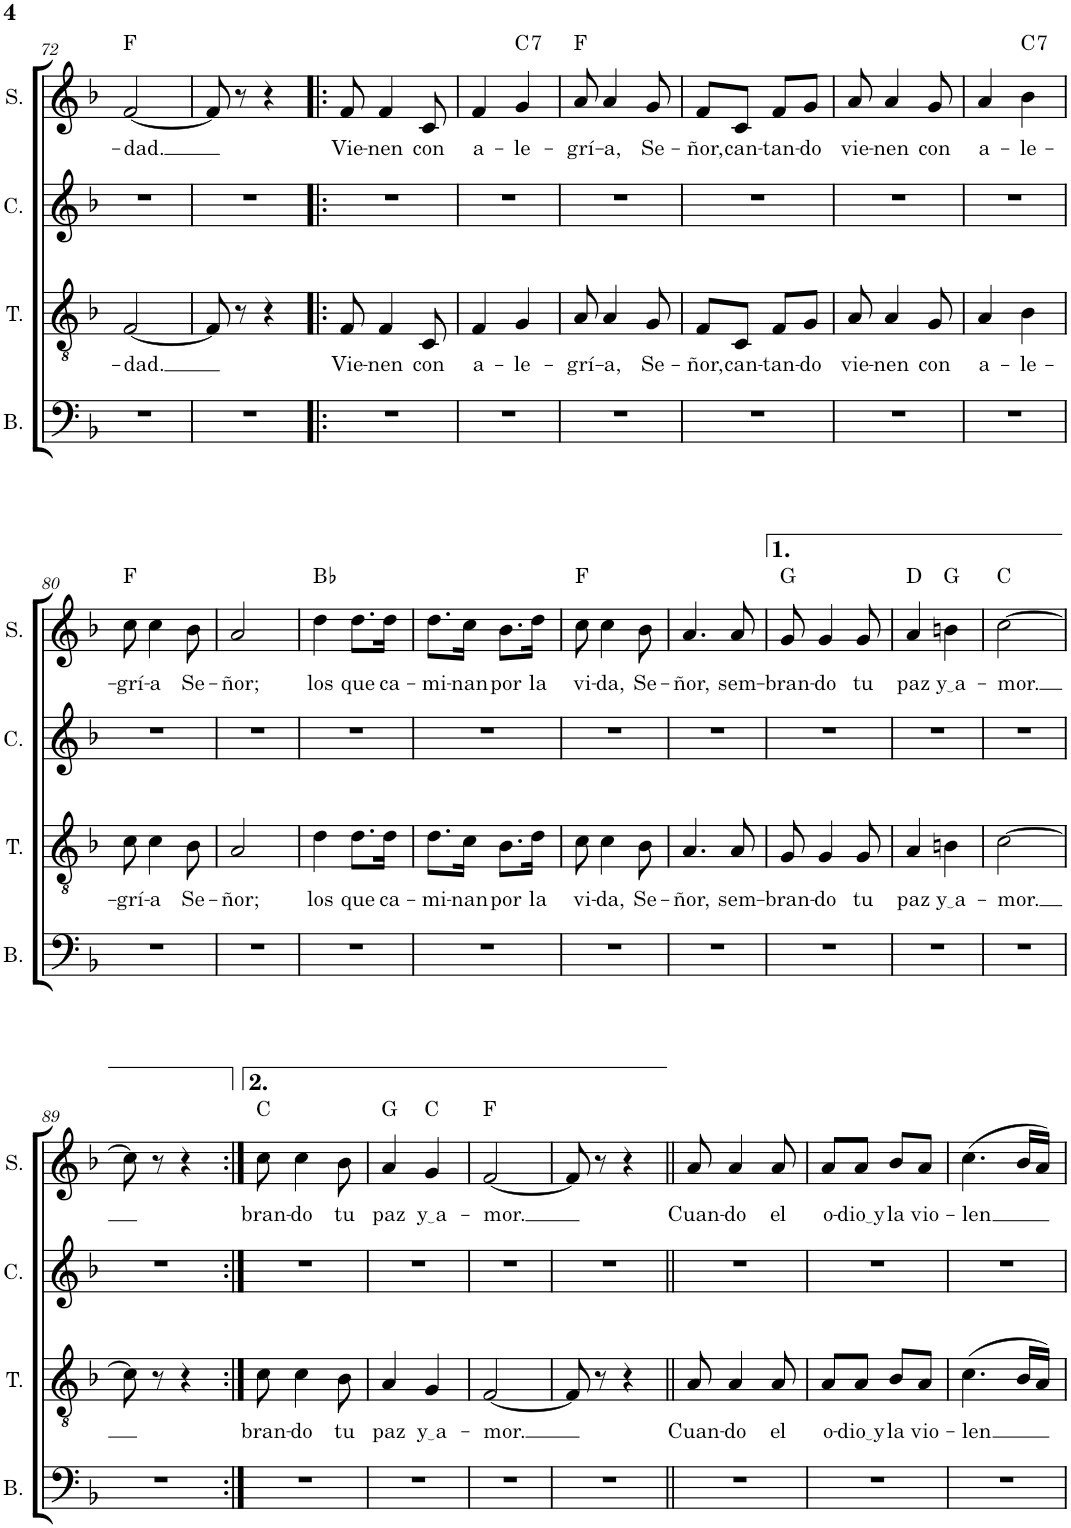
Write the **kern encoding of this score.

**kern	**kern	**text	**kern	**kern	**text	**harte
*part4	*part3	*part3	*part2	*part1	*part1	*part1
*staff4	*staff3	*staff3	*staff2	*staff1	*staff1	*
*I"Bajo	*I"Tenor	*	*I"Contralto	*I"Soprano	*	*
*I'B.	*I'T.	*	*I'C.	*I'S.	*	*
!!LO:PB:g=z
*clefF4	*clefGv2	*	*clefG2	*clefG2	*	*
*k[b-]	*k[b-]	*	*k[b-]	*k[b-]	*	*
*M2/4	*M2/4	*	*M2/4	*M2/4	*	*
=72	=72	=72	=72	=72	=72	=72
!	!	!LO:LY:b	!	!	!LO:LY:b	!
2r	[2F/	-dad.	2r	[2f/	-dad.	F:maj
=73	=73	=73	=73	=73	=73	=73
2r	8F/]	.	2r	8f/]	.	.
.	8r	.	.	8r	.	.
.	4r	.	.	4r	.	.
=74!|:	=74!|:	=74!|:	=74!|:	=74!|:	=74!|:	=74!|:
!	!	!LO:LY:b	!	!	!LO:LY:b	!
2r	8F/	Vie-	2r	8f/	Vie-	.
!	!	!LO:LY:b	!	!	!LO:LY:b	!
.	4F/	-nen	.	4f/	-nen	.
!	!	!LO:LY:b	!	!	!LO:LY:b	!
.	8C/	con	.	8c/	con	.
=75	=75	=75	=75	=75	=75	=75
!	!	!LO:LY:b	!	!	!LO:LY:b	!
2r	4F/	a-	2r	4f/	a-	.
!	!	!LO:LY:b	!	!	!LO:LY:b	!LO:H:kt=7
.	4G/	-le-	.	4g/	-le-	C:7
=76	=76	=76	=76	=76	=76	=76
!	!	!LO:LY:b	!	!	!LO:LY:b	!
2r	8A/	-grí-	2r	8a/	-grí-	F:maj
!	!	!LO:LY:b	!	!	!LO:LY:b	!
.	4A/	-a,	.	4a/	-a,	.
!	!	!LO:LY:b	!	!	!LO:LY:b	!
.	8G/	Se-	.	8g/	Se-	.
=77	=77	=77	=77	=77	=77	=77
!	!	!LO:LY:b	!	!	!LO:LY:b	!
2r	8F/L	-ñor,	2r	8f/L	-ñor,	.
!	!	!LO:LY:b	!	!	!LO:LY:b	!
.	8C/J	can-	.	8c/J	can-	.
!	!	!LO:LY:b	!	!	!LO:LY:b	!
.	8F/L	-tan-	.	8f/L	-tan-	.
!	!	!LO:LY:b	!	!	!LO:LY:b	!
.	8G/J	-do	.	8g/J	-do	.
=78	=78	=78	=78	=78	=78	=78
!	!	!LO:LY:b	!	!	!LO:LY:b	!
2r	8A/	vie-	2r	8a/	vie-	.
!	!	!LO:LY:b	!	!	!LO:LY:b	!
.	4A/	-nen	.	4a/	-nen	.
!	!	!LO:LY:b	!	!	!LO:LY:b	!
.	8G/	con	.	8g/	con	.
=79	=79	=79	=79	=79	=79	=79
!	!	!LO:LY:b	!	!	!LO:LY:b	!
2r	4A/	a-	2r	4a/	a-	.
!	!	!LO:LY:b	!	!	!LO:LY:b	!LO:H:kt=7
.	4B-\	-le-	.	4b-\	-le-	C:7
!!LO:LB:g=z
=80	=80	=80	=80	=80	=80	=80
!	!	!LO:LY:b	!	!	!LO:LY:b	!
2r	8c\	-grí-	2r	8cc\	-grí-	F:maj
!	!	!LO:LY:b	!	!	!LO:LY:b	!
.	4c\	-a	.	4cc\	-a	.
!	!	!LO:LY:b	!	!	!LO:LY:b	!
.	8B-\	Se-	.	8b-\	Se-	.
=81	=81	=81	=81	=81	=81	=81
!	!	!LO:LY:b	!	!	!LO:LY:b	!
2r	2A/	-ñor;	2r	2a/	-ñor;	.
=82	=82	=82	=82	=82	=82	=82
!	!	!LO:LY:b	!	!	!LO:LY:b	!
2r	4d\	los	2r	4dd\	los	Bb:maj
!	!	!LO:LY:b	!	!	!LO:LY:b	!
.	8.d\L	que	.	8.dd\L	que	.
!	!	!LO:LY:b	!	!	!LO:LY:b	!
.	16d\Jk	ca-	.	16dd\Jk	ca-	.
=83	=83	=83	=83	=83	=83	=83
!	!	!LO:LY:b	!	!	!LO:LY:b	!
2r	8.d\L	-mi-	2r	8.dd\L	-mi-	.
!	!	!LO:LY:b	!	!	!LO:LY:b	!
.	16c\Jk	-nan	.	16cc\Jk	-nan	.
!	!	!LO:LY:b	!	!	!LO:LY:b	!
.	8.B-\L	por	.	8.b-\L	por	.
!	!	!LO:LY:b	!	!	!LO:LY:b	!
.	16d\Jk	la	.	16dd\Jk	la	.
=84	=84	=84	=84	=84	=84	=84
!	!	!LO:LY:b	!	!	!LO:LY:b	!
2r	8c\	vi-	2r	8cc\	vi-	F:maj
!	!	!LO:LY:b	!	!	!LO:LY:b	!
.	4c\	-da,	.	4cc\	-da,	.
!	!	!LO:LY:b	!	!	!LO:LY:b	!
.	8B-\	Se-	.	8b-\	Se-	.
=85	=85	=85	=85	=85	=85	=85
!	!	!LO:LY:b	!	!	!LO:LY:b	!
2r	4.A/	-ñor,	2r	4.a/	-ñor,	.
!	!	!LO:LY:b	!	!	!LO:LY:b	!
.	8A/	sem-	.	8a/	sem-	.
=86	=86	=86	=86	=86	=86	=86
!	!	!LO:LY:b	!	!	!LO:LY:b	!
2r	8G/	-bran-	2r	8g/	-bran-	G:maj
!	!	!LO:LY:b	!	!	!LO:LY:b	!
.	4G/	-do	.	4g/	-do	.
!	!	!LO:LY:b	!	!	!LO:LY:b	!
.	8G/	tu	.	8g/	tu	.
=87	=87	=87	=87	=87	=87	=87
!	!	!LO:LY:b	!	!	!LO:LY:b	!
2r	4A/	paz	2r	4a/	paz	D:maj
!	!	!LO:LY:b	!	!	!LO:LY:b	!
.	4Bn\	y a	.	4bn\	y a	G:maj
=88	=88	=88	=88	=88	=88	=88
!	!	!LO:LY:b	!	!	!LO:LY:b	!
2r	[2c\	-mor.	2r	[2cc\	-mor.	C:maj
!!LO:LB:g=z
=89	=89	=89	=89	=89	=89	=89
2r	8c\]	.	2r	8cc\]	.	.
.	8r	.	.	8r	.	.
.	4r	.	.	4r	.	.
=90:|!	=90:|!	=90:|!	=90:|!	=90:|!	=90:|!	=90:|!
!	!	!LO:LY:b	!	!	!LO:LY:b	!
2r	8c\	-bran-	2r	8cc\	-bran-	C:maj
!	!	!LO:LY:b	!	!	!LO:LY:b	!
.	4c\	-do	.	4cc\	-do	.
!	!	!LO:LY:b	!	!	!LO:LY:b	!
.	8B-\	tu	.	8b-\	tu	.
=91	=91	=91	=91	=91	=91	=91
!	!	!LO:LY:b	!	!	!LO:LY:b	!
2r	4A/	paz	2r	4a/	paz	G:maj
!	!	!LO:LY:b	!	!	!LO:LY:b	!
.	4G/	y a	.	4g/	y a	C:maj
=92	=92	=92	=92	=92	=92	=92
!	!	!LO:LY:b	!	!	!LO:LY:b	!
2r	[2F/	-mor.	2r	[2f/	-mor.	F:maj
=93	=93	=93	=93	=93	=93	=93
2r	8F/]	.	2r	8f/]	.	.
.	8r	.	.	8r	.	.
.	4r	.	.	4r	.	.
=94||	=94||	=94||	=94||	=94||	=94||	=94||
!	!	!LO:LY:b	!	!	!LO:LY:b	!
2r	8A/	Cuan-	2r	8a/	Cuan-	.
!	!	!LO:LY:b	!	!	!LO:LY:b	!
.	4A/	-do	.	4a/	-do	.
!	!	!LO:LY:b	!	!	!LO:LY:b	!
.	8A/	el	.	8a/	el	.
=95	=95	=95	=95	=95	=95	=95
!	!	!LO:LY:b	!	!	!LO:LY:b	!
2r	8A/L	o-	2r	8a/L	o-	.
!	!	!LO:LY:b	!	!	!LO:LY:b	!
.	8A/J	dio y	.	8a/J	dio y	.
!	!	!LO:LY:b	!	!	!LO:LY:b	!
.	8B-/L	la	.	8b-/L	la	.
!	!	!LO:LY:b	!	!	!LO:LY:b	!
.	8A/J	vio-	.	8a/J	vio-	.
=96	=96	=96	=96	=96	=96	=96
!	!	!LO:LY:b	!	!	!LO:LY:b	!
2r	(4.c\	-len	2r	(4.cc\	-len	.
.	16B-/LL	.	.	16b-/LL	.	.
.	16A/JJ)	.	.	16a/JJ)	.	.
=	=	=	=	=	=	=
*-	*-	*-	*-	*-	*-	*-
